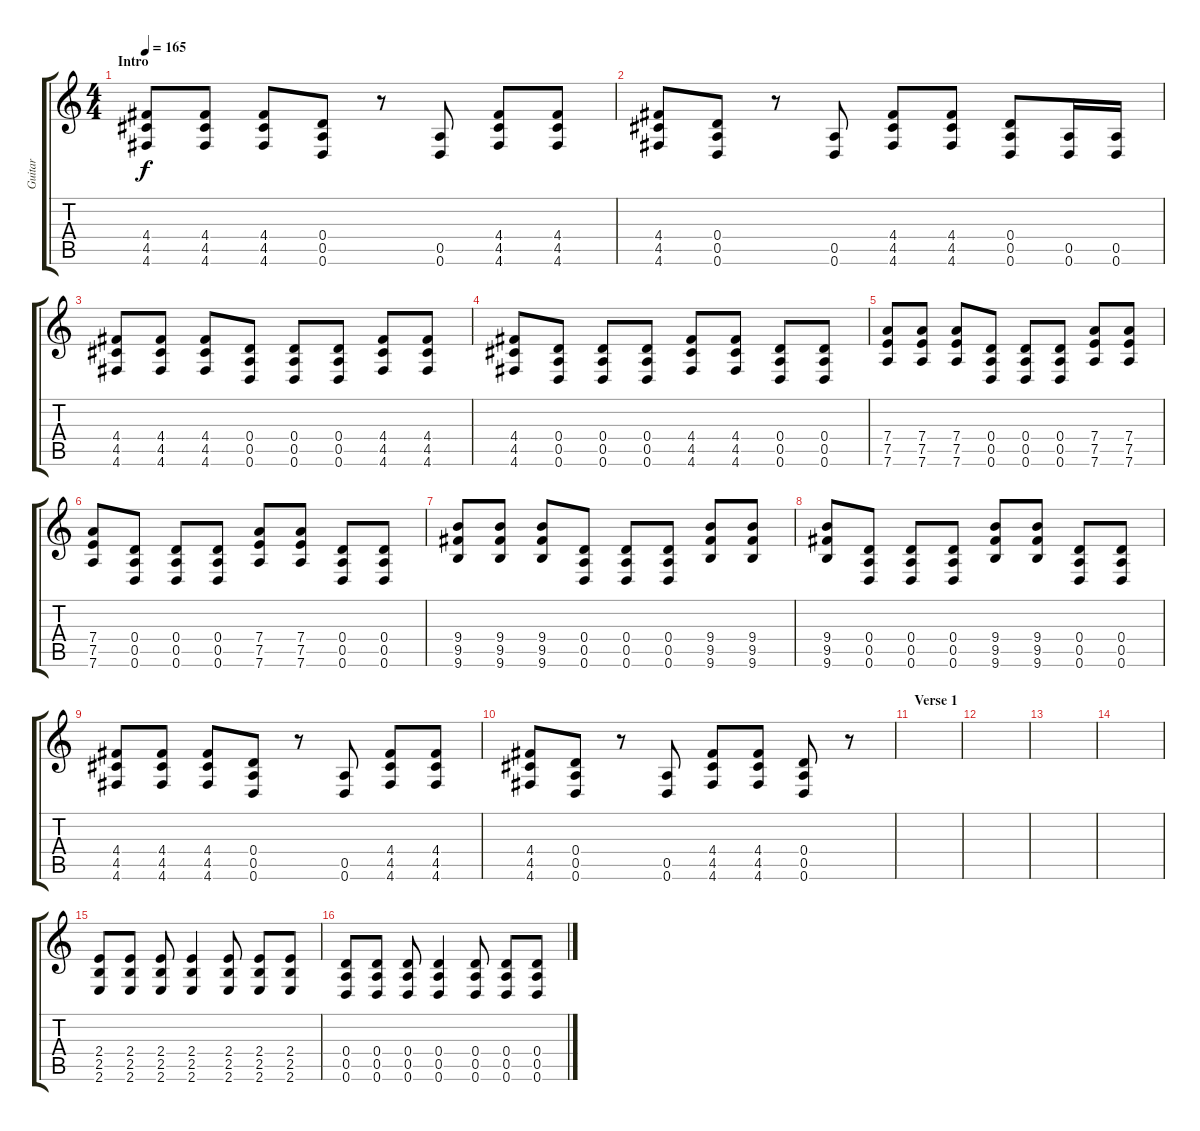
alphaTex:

\track ("Guitar" "Guitar") {instrument overdrivenguitar}
\staff {score tabs}
\tuning (E4 B3 G3 D3 A2 D2) {hide}
\ts (4 4)
\section ("" "Intro")
\tempo 165
\clef g2
\ks c
(4.4 4.5 4.6).8{dy f instrument overdrivenguitar} (4.4 4.5 4.6).8 (4.4 4.5 4.6).8 (0.4 0.5 0.6).8 r.8 (0.5 0.6).8 (4.4 4.5 4.6).8 (4.4 4.5 4.6).8 |
(4.4 4.5 4.6).8 (0.4 0.5 0.6).8 r.8 (0.5 0.6).8 (4.4 4.5 4.6).8 (4.4 4.5 4.6).8 (0.4 0.5 0.6).8 (0.5 0.6).16 (0.5 0.6).16 |
(4.4 4.5 4.6).8 (4.4 4.5 4.6).8 (4.4 4.5 4.6).8 (0.4 0.5 0.6).8 (0.4 0.5 0.6).8 (0.4 0.5 0.6).8 (4.4 4.5 4.6).8 (4.4 4.5 4.6).8 |
(4.4 4.5 4.6).8 (0.4 0.5 0.6).8 (0.4 0.5 0.6).8 (0.4 0.5 0.6).8 (4.4 4.5 4.6).8 (4.4 4.5 4.6).8 (0.4 0.5 0.6).8 (0.4 0.5 0.6).8 |
(7.4 7.5 7.6).8 (7.4 7.5 7.6).8 (7.4 7.5 7.6).8 (0.4 0.5 0.6).8 (0.4 0.5 0.6).8 (0.4 0.5 0.6).8 (7.4 7.5 7.6).8 (7.4 7.5 7.6).8 |
(7.4 7.5 7.6).8 (0.4 0.5 0.6).8 (0.4 0.5 0.6).8 (0.4 0.5 0.6).8 (7.4 7.5 7.6).8 (7.4 7.5 7.6).8 (0.4 0.5 0.6).8 (0.4 0.5 0.6).8 |
(9.4 9.5 9.6).8 (9.4 9.5 9.6).8 (9.4 9.5 9.6).8 (0.4 0.5 0.6).8 (0.4 0.5 0.6).8 (0.4 0.5 0.6).8 (9.4 9.5 9.6).8 (9.4 9.5 9.6).8 |
(9.4 9.5 9.6).8 (0.4 0.5 0.6).8 (0.4 0.5 0.6).8 (0.4 0.5 0.6).8 (9.4 9.5 9.6).8 (9.4 9.5 9.6).8 (0.4 0.5 0.6).8 (0.4 0.5 0.6).8 |
(4.4 4.5 4.6).8 (4.4 4.5 4.6).8 (4.4 4.5 4.6).8 (0.4 0.5 0.6).8 r.8 (0.5 0.6).8 (4.4 4.5 4.6).8 (4.4 4.5 4.6).8 |
(4.4 4.5 4.6).8 (0.4 0.5 0.6).8 r.8 (0.5 0.6).8 (4.4 4.5 4.6).8 (4.4 4.5 4.6).8 (0.4 0.5 0.6).8 r.8 |
\section ("" "Verse 1")
|
|
|
|
(2.4 2.5 2.6).8 (2.4 2.5 2.6).8 (2.4 2.5 2.6).8 (2.4 2.5 2.6).4 (2.4 2.5 2.6).8 (2.4 2.5 2.6).8 (2.4 2.5 2.6).8 |
(0.4 0.5 0.6).8 (0.4 0.5 0.6).8 (0.4 0.5 0.6).8 (0.4 0.5 0.6).4 (0.4 0.5 0.6).8 (0.4 0.5 0.6).8 (0.4 0.5 0.6).8
